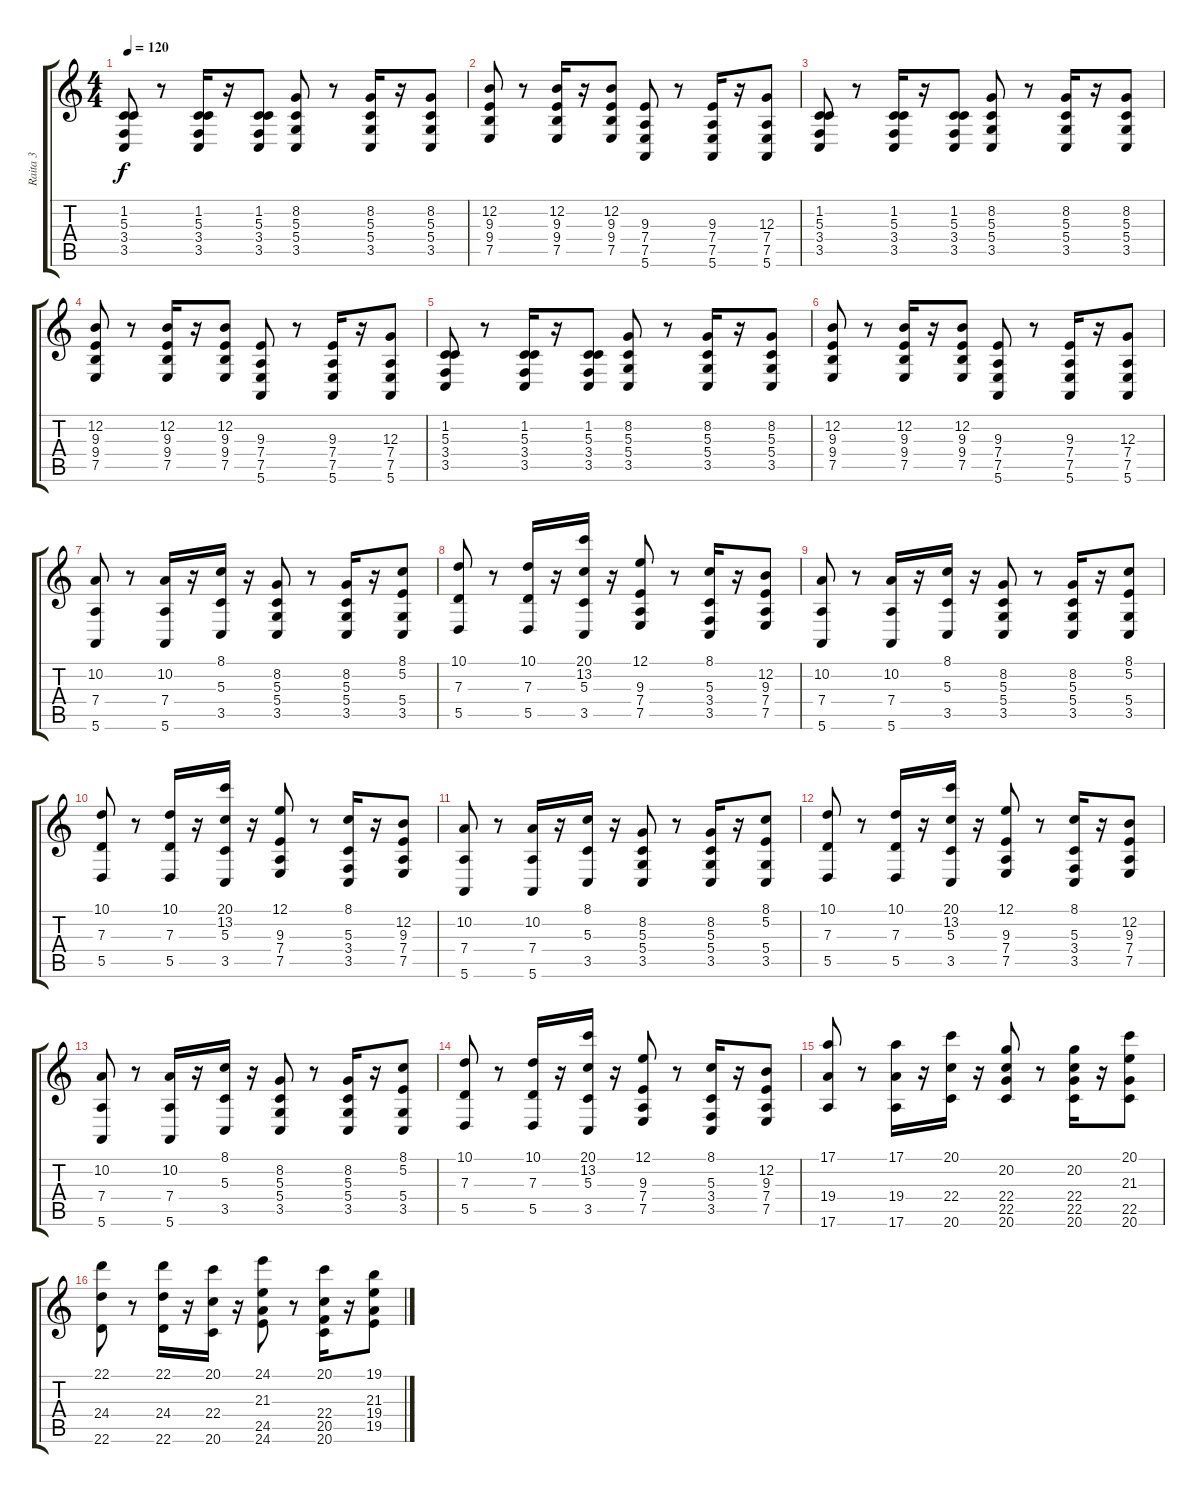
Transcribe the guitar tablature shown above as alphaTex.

\track ("Raita 3" "Raita 3") {instrument stringensemble1}
\staff {score tabs}
\tuning (E4 B3 G3 D3 A2 E2) {hide}
\ts (4 4)
\tempo 120
\clef g2
\ks c
(1.2 5.3 3.4 3.5).8{dy f} r.8 (1.2 5.3 3.4 3.5).16 r.16 (1.2 5.3 3.4 3.5).8 (8.2 5.3 5.4 3.5).8 r.8 (8.2 5.3 5.4 3.5).16 r.16 (8.2 5.3 5.4 3.5).8 |
(12.2 9.3 9.4 7.5).8 r.8 (12.2 9.3 9.4 7.5).16 r.16 (12.2 9.3 9.4 7.5).8 (9.3 7.4 7.5 5.6).8 r.8 (9.3 7.4 7.5 5.6).16 r.16 (12.3 7.4 7.5 5.6).8 |
(1.2 5.3 3.4 3.5).8 r.8 (1.2 5.3 3.4 3.5).16 r.16 (1.2 5.3 3.4 3.5).8 (8.2 5.3 5.4 3.5).8 r.8 (8.2 5.3 5.4 3.5).16 r.16 (8.2 5.3 5.4 3.5).8 |
(12.2 9.3 9.4 7.5).8 r.8 (12.2 9.3 9.4 7.5).16 r.16 (12.2 9.3 9.4 7.5).8 (9.3 7.4 7.5 5.6).8 r.8 (9.3 7.4 7.5 5.6).16 r.16 (12.3 7.4 7.5 5.6).8 |
(1.2 5.3 3.4 3.5).8 r.8 (1.2 5.3 3.4 3.5).16 r.16 (1.2 5.3 3.4 3.5).8 (8.2 5.3 5.4 3.5).8 r.8 (8.2 5.3 5.4 3.5).16 r.16 (8.2 5.3 5.4 3.5).8 |
(12.2 9.3 9.4 7.5).8 r.8 (12.2 9.3 9.4 7.5).16 r.16 (12.2 9.3 9.4 7.5).8 (9.3 7.4 7.5 5.6).8 r.8 (9.3 7.4 7.5 5.6).16 r.16 (12.3 7.4 7.5 5.6).8 |
(10.2 7.4 5.6).8 r.8 (10.2 7.4 5.6).16 r.16 (8.1 5.3 3.5).16 r.16 (8.2 5.3 5.4 3.5).8 r.8 (8.2 5.3 5.4 3.5).16 r.16 (8.1 5.2 5.4 3.5).8 |
(10.1 7.3 5.5).8 r.8 (10.1 7.3 5.5).16 r.16 (20.1 13.2 5.3 3.5).16 r.16 (12.1 9.3 7.4 7.5).8 r.8 (8.1 5.3 3.4 3.5).16 r.16 (12.2 9.3 7.4 7.5).8 |
(10.2 7.4 5.6).8 r.8 (10.2 7.4 5.6).16 r.16 (8.1 5.3 3.5).16 r.16 (8.2 5.3 5.4 3.5).8 r.8 (8.2 5.3 5.4 3.5).16 r.16 (8.1 5.2 5.4 3.5).8 |
(10.1 7.3 5.5).8 r.8 (10.1 7.3 5.5).16 r.16 (20.1 13.2 5.3 3.5).16 r.16 (12.1 9.3 7.4 7.5).8 r.8 (8.1 5.3 3.4 3.5).16 r.16 (12.2 9.3 7.4 7.5).8 |
(10.2 7.4 5.6).8 r.8 (10.2 7.4 5.6).16 r.16 (8.1 5.3 3.5).16 r.16 (8.2 5.3 5.4 3.5).8 r.8 (8.2 5.3 5.4 3.5).16 r.16 (8.1 5.2 5.4 3.5).8 |
(10.1 7.3 5.5).8 r.8 (10.1 7.3 5.5).16 r.16 (20.1 13.2 5.3 3.5).16 r.16 (12.1 9.3 7.4 7.5).8 r.8 (8.1 5.3 3.4 3.5).16 r.16 (12.2 9.3 7.4 7.5).8 |
(10.2 7.4 5.6).8 r.8 (10.2 7.4 5.6).16 r.16 (8.1 5.3 3.5).16 r.16 (8.2 5.3 5.4 3.5).8 r.8 (8.2 5.3 5.4 3.5).16 r.16 (8.1 5.2 5.4 3.5).8 |
(10.1 7.3 5.5).8 r.8 (10.1 7.3 5.5).16 r.16 (20.1 13.2 5.3 3.5).16 r.16 (12.1 9.3 7.4 7.5).8 r.8 (8.1 5.3 3.4 3.5).16 r.16 (12.2 9.3 7.4 7.5).8 |
(17.1 19.4 17.6).8 r.8 (17.1 19.4 17.6).16 r.16 (20.1 22.4 20.6).16 r.16 (20.2 22.4 22.5 20.6).8 r.8 (20.2 22.4 22.5 20.6).16 r.16 (20.1 21.3 22.5 20.6).8 |
(22.1 24.4 22.6).8 r.8 (22.1 24.4 22.6).16 r.16 (20.1 22.4 20.6).16 r.16 (24.1 21.3 24.5 24.6).8 r.8 (20.1 22.4 20.5 20.6).16 r.16 (19.1 21.3 19.4 19.5).8
